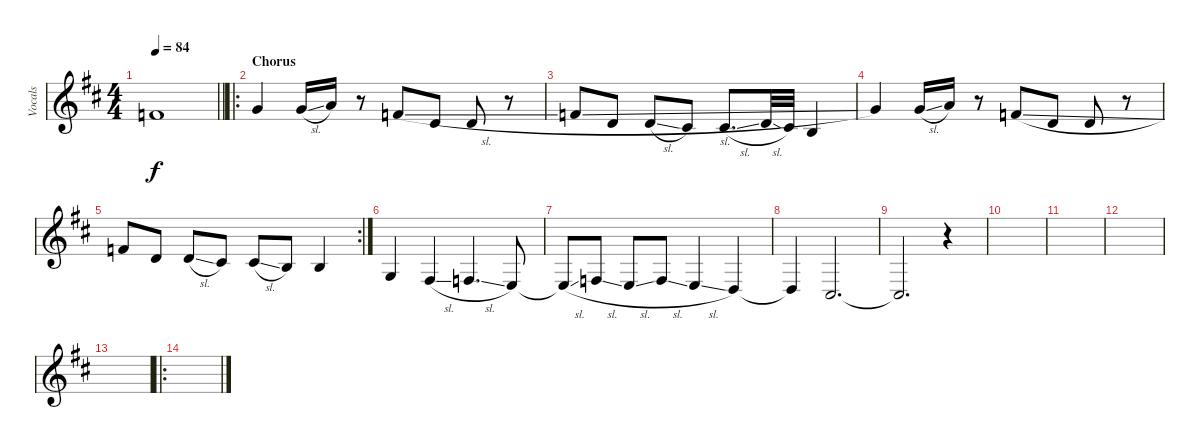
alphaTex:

\track ("Vocals" "Vocals") {instrument synthvoice}
\staff {score}
\tuning (E4 B3 G3 D3 A2 E2) {hide}
\ts (4 4)
\tempo 84
\clef g2
\barLineRight lightlight
\ks d
1.1{t}.1{dy f} |
\ro
\section ("" "Chorus")
3.1.4 3.1{sl}.16 5.1.16 r.8 1.1{sl}.8 3.2.8 3.2.8 r.8 |
1.1{sl}.8 3.2.8 3.2{sl}.8 2.2.8 2.2{sl}.8{d} 3.2{sl}.32 2.2.32 0.2.4 |
3.1.4 3.1{sl}.16 5.1.16 r.8 1.1{sl}.8 3.2.8 3.2.8 r.8 |
\rc 2
1.1.8 3.2.8 3.2{sl}.8 2.2.8 2.2{sl}.8 0.2.8 0.2.4 |
0.3.4 4.4{sl}.4 3.4{sl}.4{d} 2.4.8 |
2.4{sl t}.8 3.4{sl}.8 2.4{sl}.8 3.4{sl}.8 2.4{sl}.4 0.4.4 |
0.4{t}.4 4.5.2{d} |
4.5{t}.2{d} r.4 |
|
|
|
|
\ro
